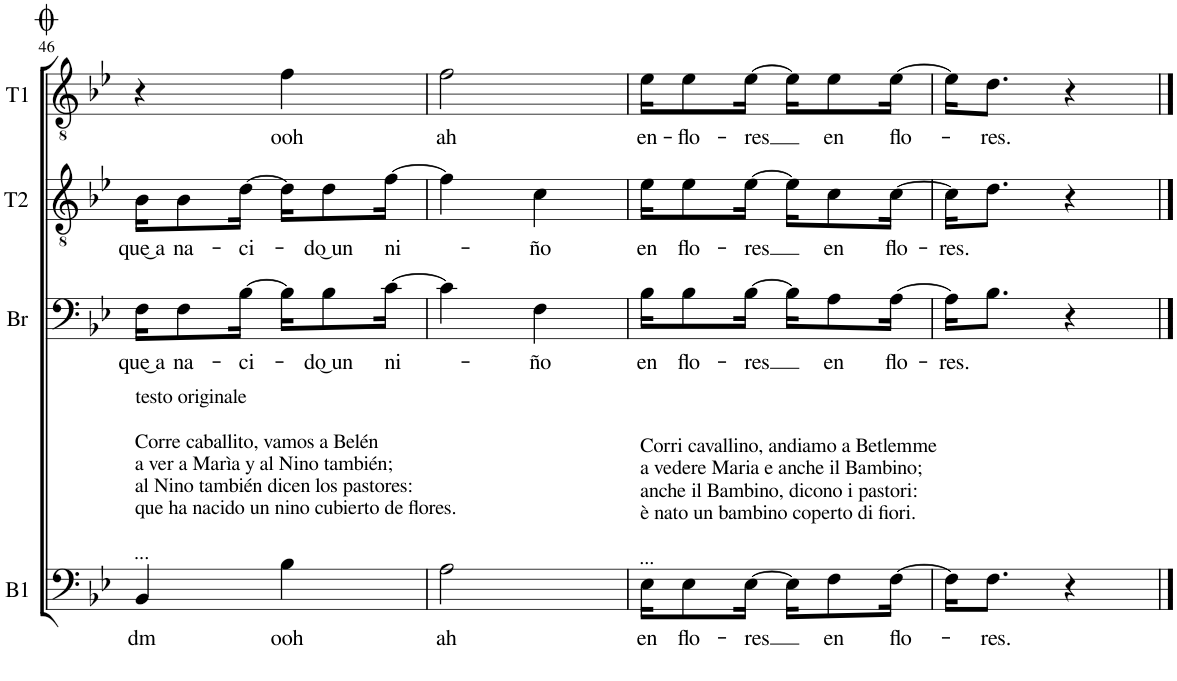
**kern	**text	**kern	**text	**kern	**text	**kern	**text
*part4	*part4	*part3	*part3	*part2	*part2	*part1	*part1
*staff4	*staff4	*staff3	*staff3	*staff2	*staff2	*staff1	*staff1
*I"B1	*	*I"Br	*	*I"T2	*	*I"T1	*
*I'B1	*	*I'Br	*	*I'T2	*	*I'T1	*
!!LO:PB:g=z
*clefF4	*	*clefF4	*	*clefGv2	*	*clefGv2	*
*k[b-e-]	*	*k[b-e-]	*	*k[b-e-]	*	*k[b-e-]	*
*M2/4	*	*M2/4	*	*M2/4	*	*M2/4	*
=46	=46	=46	=46	=46	=46	=46	=46
!LO:TX:a:t=testo originale	!	!	!	!	!	!	!
!LO:TX:a:t=Corre caballito, vamos a Belén	!	!	!	!	!	!	!
!LO:TX:a:t=a ver a Marìa y al Nino también;	!	!	!	!	!	!	!
!LO:TX:a:t=al Nino también dicen los pastores&colon;	!	!	!	!	!	!	!
!LO:TX:a:t=que ha nacido un nino cubierto de flores.	!	!	!	!	!	!	!
!LO:TX:a:t=...	!	!	!	!	!	!	!
!	!LO:LY:b	!	!LO:LY:b	!	!LO:LY:b	!	!
4BB-/	dm	16F\KL	que͜ a	16B-\KL	que͜ a	4r	.
!	!	!	!LO:LY:b	!	!LO:LY:b	!	!
.	.	8F\	na-	8B-\	na-	.	.
!	!	!	!LO:LY:b	!	!LO:LY:b	!	!
.	.	[16B-\Jk	-ci-	[16d\Jk	-ci-	.	.
!	!LO:LY:b	!	!	!	!	!	!LO:LY:b
4B-\	ooh	16B-\KL]	.	16d\KL]	.	4f\	ooh
!	!	!	!LO:LY:b	!	!LO:LY:b	!	!
.	.	8B-\	-do͜ un	8d\	-do͜ un	.	.
!	!	!	!LO:LY:b	!	!LO:LY:b	!	!
.	.	[16c\Jk	ni-	[16f\Jk	ni-	.	.
=47	=47	=47	=47	=47	=47	=47	=47
!	!LO:LY:b	!	!	!	!	!	!LO:LY:b
2A\	ah	4c\]	.	4f\]	.	2f\	ah
!	!	!	!LO:LY:b	!	!LO:LY:b	!	!
.	.	4F\	-ño	4c\	-ño	.	.
=48	=48	=48	=48	=48	=48	=48	=48
!LO:TX:a:t=Corri cavallino, andiamo a Betlemme	!	!	!	!	!	!	!
!LO:TX:a:t=a vedere Maria e anche il Bambino;	!	!	!	!	!	!	!
!LO:TX:a:t=anche il Bambino, dicono i pastori&colon;	!	!	!	!	!	!	!
!LO:TX:a:t=è nato un bambino coperto di fiori.	!	!	!	!	!	!	!
!LO:TX:a:t=...	!	!	!	!	!	!	!
!	!LO:LY:b	!	!LO:LY:b	!	!LO:LY:b	!	!LO:LY:b
16E-\KL	en	16B-\KL	en	16e-\KL	en	16e-\KL	en-
!	!LO:LY:b	!	!LO:LY:b	!	!LO:LY:b	!	!LO:LY:b
8E-\	flo-	8B-\	flo-	8e-\	flo-	8e-\	-flo-
!	!LO:LY:b	!	!LO:LY:b	!	!LO:LY:b	!	!LO:LY:b
[16E-\Jk	-res	[16B-\Jk	-res	[16e-\Jk	-res	[16e-\Jk	-res
16E-\KL]	.	16B-\KL]	.	16e-\KL]	.	16e-\KL]	.
!	!LO:LY:b	!	!LO:LY:b	!	!LO:LY:b	!	!LO:LY:b
8F\	en	8A\	en	8c\	en	8e-\	en
!	!LO:LY:b	!	!LO:LY:b	!	!LO:LY:b	!	!LO:LY:b
[16F\Jk	flo-	[16A\Jk	flo-	[16c\Jk	flo-	[16e-\Jk	flo-
=49	=49	=49	=49	=49	=49	=49	=49
!	!	!	!LO:LY:b	!	!LO:LY:b	!	!
16F\KL]	.	16A\KL]	-res.	16c\KL]	-res.	16e-\KL]	.
!	!LO:LY:b	!	!	!	!	!	!LO:LY:b
8.F\J	-res.	8.B-\J	.	8.d\J	.	8.d\J	-res.
4r	.	4r	.	4r	.	4r	.
==	==	==	==	==	==	==	==
*-	*-	*-	*-	*-	*-	*-	*-
